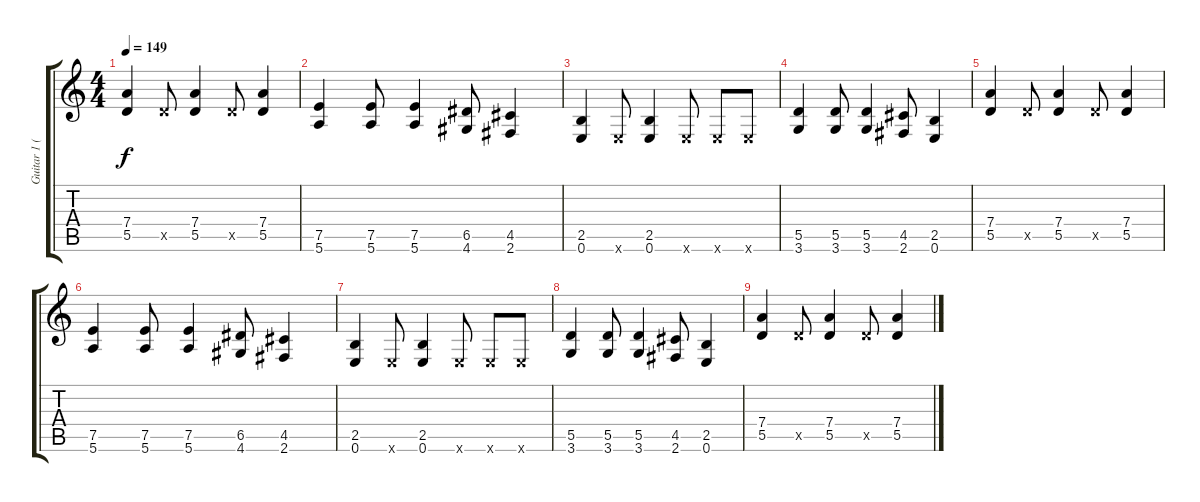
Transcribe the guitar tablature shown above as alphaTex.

\track ("Guitar 1 (Saboter)" "Guitar 1 (") {instrument overdrivenguitar}
\staff {score tabs}
\tuning (E4 B3 G3 D3 A2 E2) {hide}
\ts (4 4)
\tempo 149
\clef g2
\ks c
(7.4 5.5).4{dy f} 5.5{x}.8 (7.4 5.5).4 5.5{x}.8 (7.4 5.5).4 |
(7.5 5.6).4 (7.5 5.6).8 (7.5 5.6).4 (6.5 4.6).8 (4.5 2.6).4 |
(2.5 0.6).4 0.6{x}.8 (2.5 0.6).4 0.6{x}.8 0.6{x}.8 0.6{x}.8 |
(5.5 3.6).4 (5.5 3.6).8 (5.5 3.6).4 (4.5 2.6).8 (2.5 0.6).4 |
(7.4 5.5).4{volume 0} 5.5{x}.8 (7.4 5.5).4 5.5{x}.8 (7.4 5.5).4 |
(7.5 5.6).4 (7.5 5.6).8 (7.5 5.6).4 (6.5 4.6).8 (4.5 2.6).4 |
(2.5 0.6).4 0.6{x}.8 (2.5 0.6).4 0.6{x}.8 0.6{x}.8 0.6{x}.8 |
(5.5 3.6).4 (5.5 3.6).8 (5.5 3.6).4 (4.5 2.6).8 (2.5 0.6).4 |
(7.4 5.5).4 5.5{x}.8 (7.4 5.5).4 5.5{x}.8 (7.4 5.5).4
